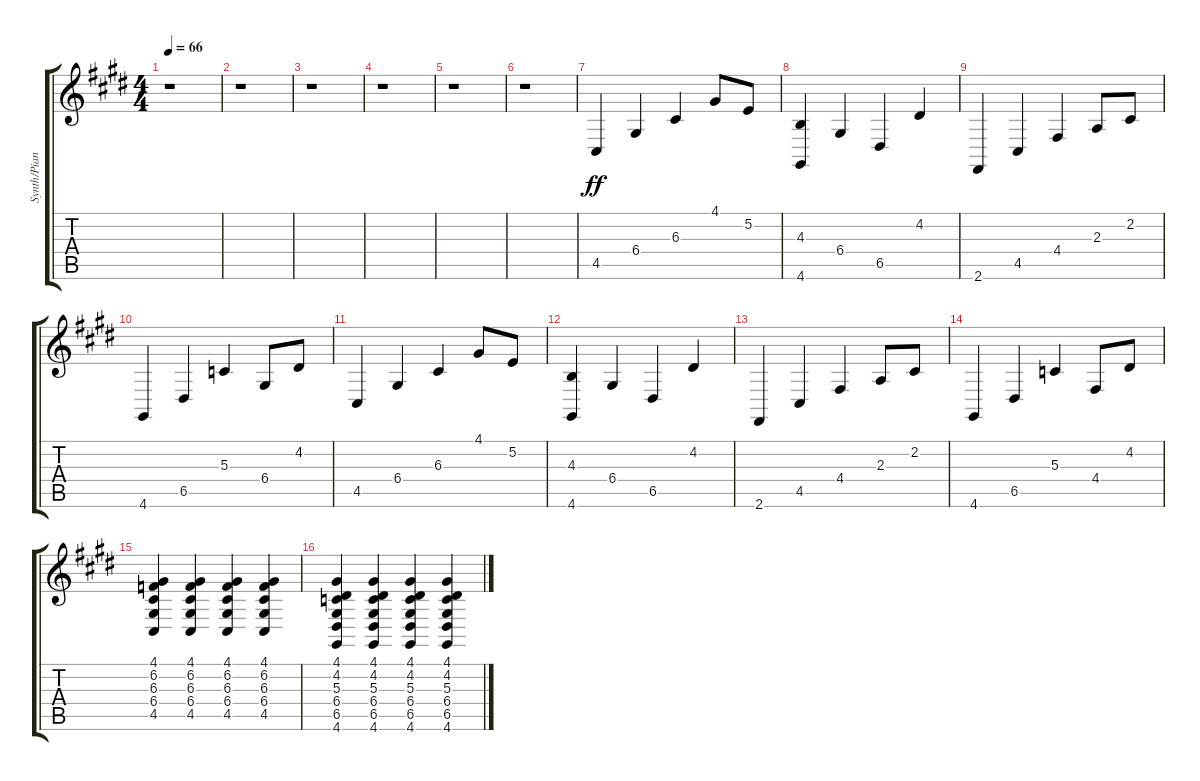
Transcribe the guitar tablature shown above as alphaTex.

\track ("Synth/Piano" "Synth/Pian") {instrument acousticgrandpiano}
\staff {score tabs}
\tuning (E4 B3 G3 D3 A2 E2) {hide}
\ts (4 4)
\tempo 66
\clef g2
\ks e
r.1{dy f} |
r.1 |
r.1 |
r.1 |
r.1 |
r.1 |
4.5.4{dy ff} 6.4.4 6.3.4 4.1.8 5.2.8 |
(4.3 4.6).4 6.4.4 6.5.4 4.2.4 |
2.6.4 4.5.4 4.4.4 2.3.8 2.2.8 |
4.6.4 6.5.4 5.3.4 6.4.8 4.2.8 |
4.5.4 6.4.4 6.3.4 4.1.8 5.2.8 |
(4.3 4.6).4 6.4.4 6.5.4 4.2.4 |
2.6.4 4.5.4 4.4.4 2.3.8 2.2.8 |
4.6.4 6.5.4 5.3.4 4.4.8 4.2.8 |
(4.1 6.2 6.3 6.4 4.5).4 (4.1 6.2 6.3 6.4 4.5).4 (4.1 6.2 6.3 6.4 4.5).4 (4.1 6.2 6.3 6.4 4.5).4 |
(4.1 4.2 5.3 6.4 6.5 4.6).4 (4.1 4.2 5.3 6.4 6.5 4.6).4 (4.1 4.2 5.3 6.4 6.5 4.6).4 (4.1 4.2 5.3 6.4 6.5 4.6).4
